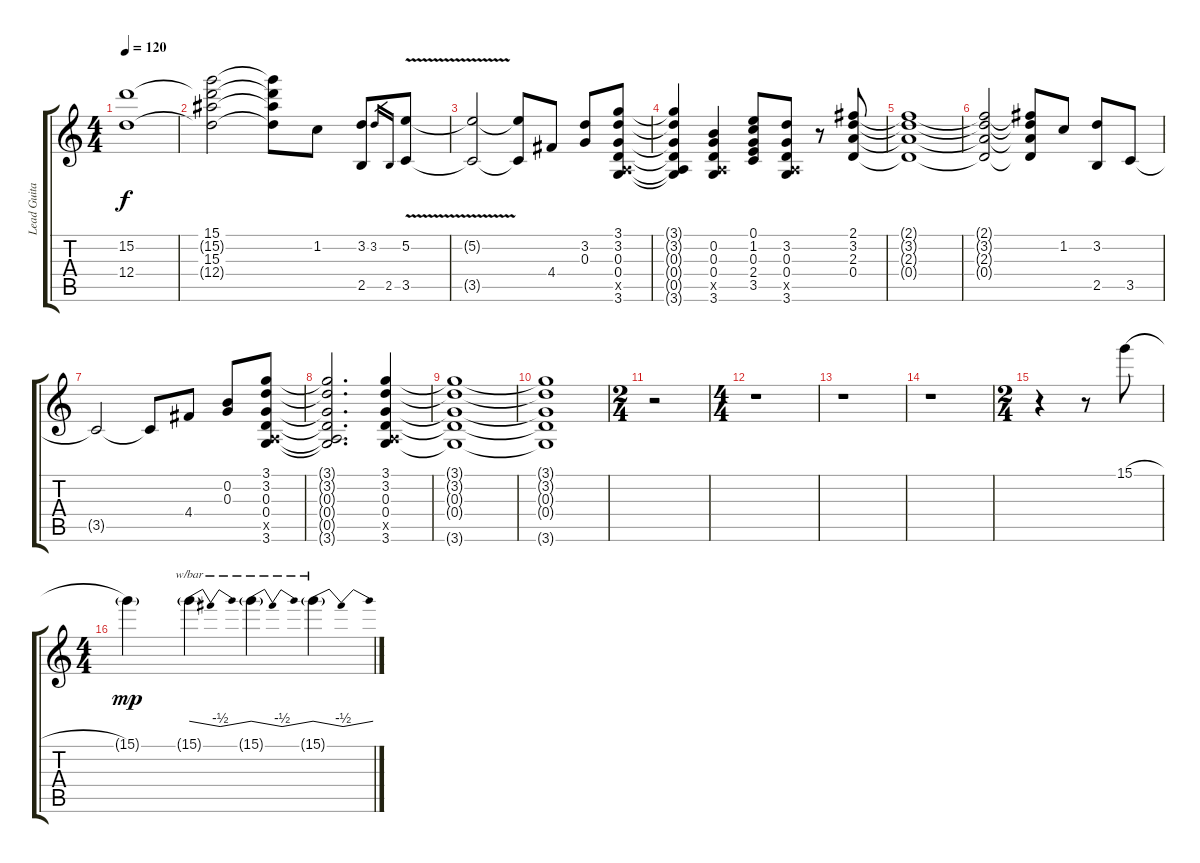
\track ("Lead Guitar" "Lead Guita") {instrument distortionguitar}
\staff {score tabs}
\tuning (E4 B3 G3 D3 A2 E2) {hide}
\ts (4 4)
\tempo 120
\clef g2
\ks c
(15.2 12.4).1{dy f volume 13 balance 12 instrument distortionguitar} |
(15.1{t} 15.2{t} 15.3{t} 12.4{t}).2 (15.1{t} 15.2{t} 15.3{t} 12.4{t}).8 1.2.8 (3.2 2.5).8 3.2.16{gr} 2.5.16{gr} (5.2 3.5{v}).8 |
(5.2{t} 3.5{t}).2 (5.2{t} 3.5{t}).8 4.4.8 (3.2 0.3).8 (3.1 3.2 0.3 0.4 0.5{x} 3.6).8 |
(3.1{t} 3.2{t} 0.3{t} 0.4{t} 0.5{t} 3.6{t}).4 (0.2 0.3 0.4 0.5{x} 3.6).4 (0.1 1.2 0.3 2.4 3.5).8 (3.2 0.3 0.4 0.5{x} 3.6).8 r.8 (2.1 3.2 2.3 0.4).8 |
(2.1{t} 3.2{t} 2.3{t} 0.4{t}).1 |
(2.1{t} 3.2{t} 2.3{t} 0.4{t}).2 (2.1{t} 3.2{t} 2.3{t} 0.4{t}).8 1.2.8 (3.2 2.5).8 3.5.8 |
3.5{t}.2 3.5{t}.8 4.4.8 (0.2 0.3).8 (3.1 3.2 0.3 0.4 0.5{x} 3.6).8 |
(3.1{t} 3.2{t} 0.3{t} 0.4{t} 0.5{t} 3.6{t}).2{d} (3.1 3.2 0.3 0.4 0.5{x} 3.6).4 |
(3.1{t} 3.2{t} 0.3{t} 0.4{t} 3.6{t}).1 |
(3.1{t} 3.2{t} 0.3{t} 0.4{t} 3.6{t}).1 |
\ts (2 4)
r.2 |
\ts (4 4)
r.1 |
r.1 |
r.1 |
\ts (2 4)
r.4 r.8 15.1{h}.8{volume 13 balance 12 instrument overdrivenguitar} |
\ts (4 4)
15.1{g}.4{dy mp} 15.1{g}.4{tbe (dip default 0 0 30 -2 60 0)} 15.1{g}.4{tbe (dip default 0 0 30 -2 60 0)} 15.1{g}.4{tbe (dip default 0 0 30 -2 60 0)}
